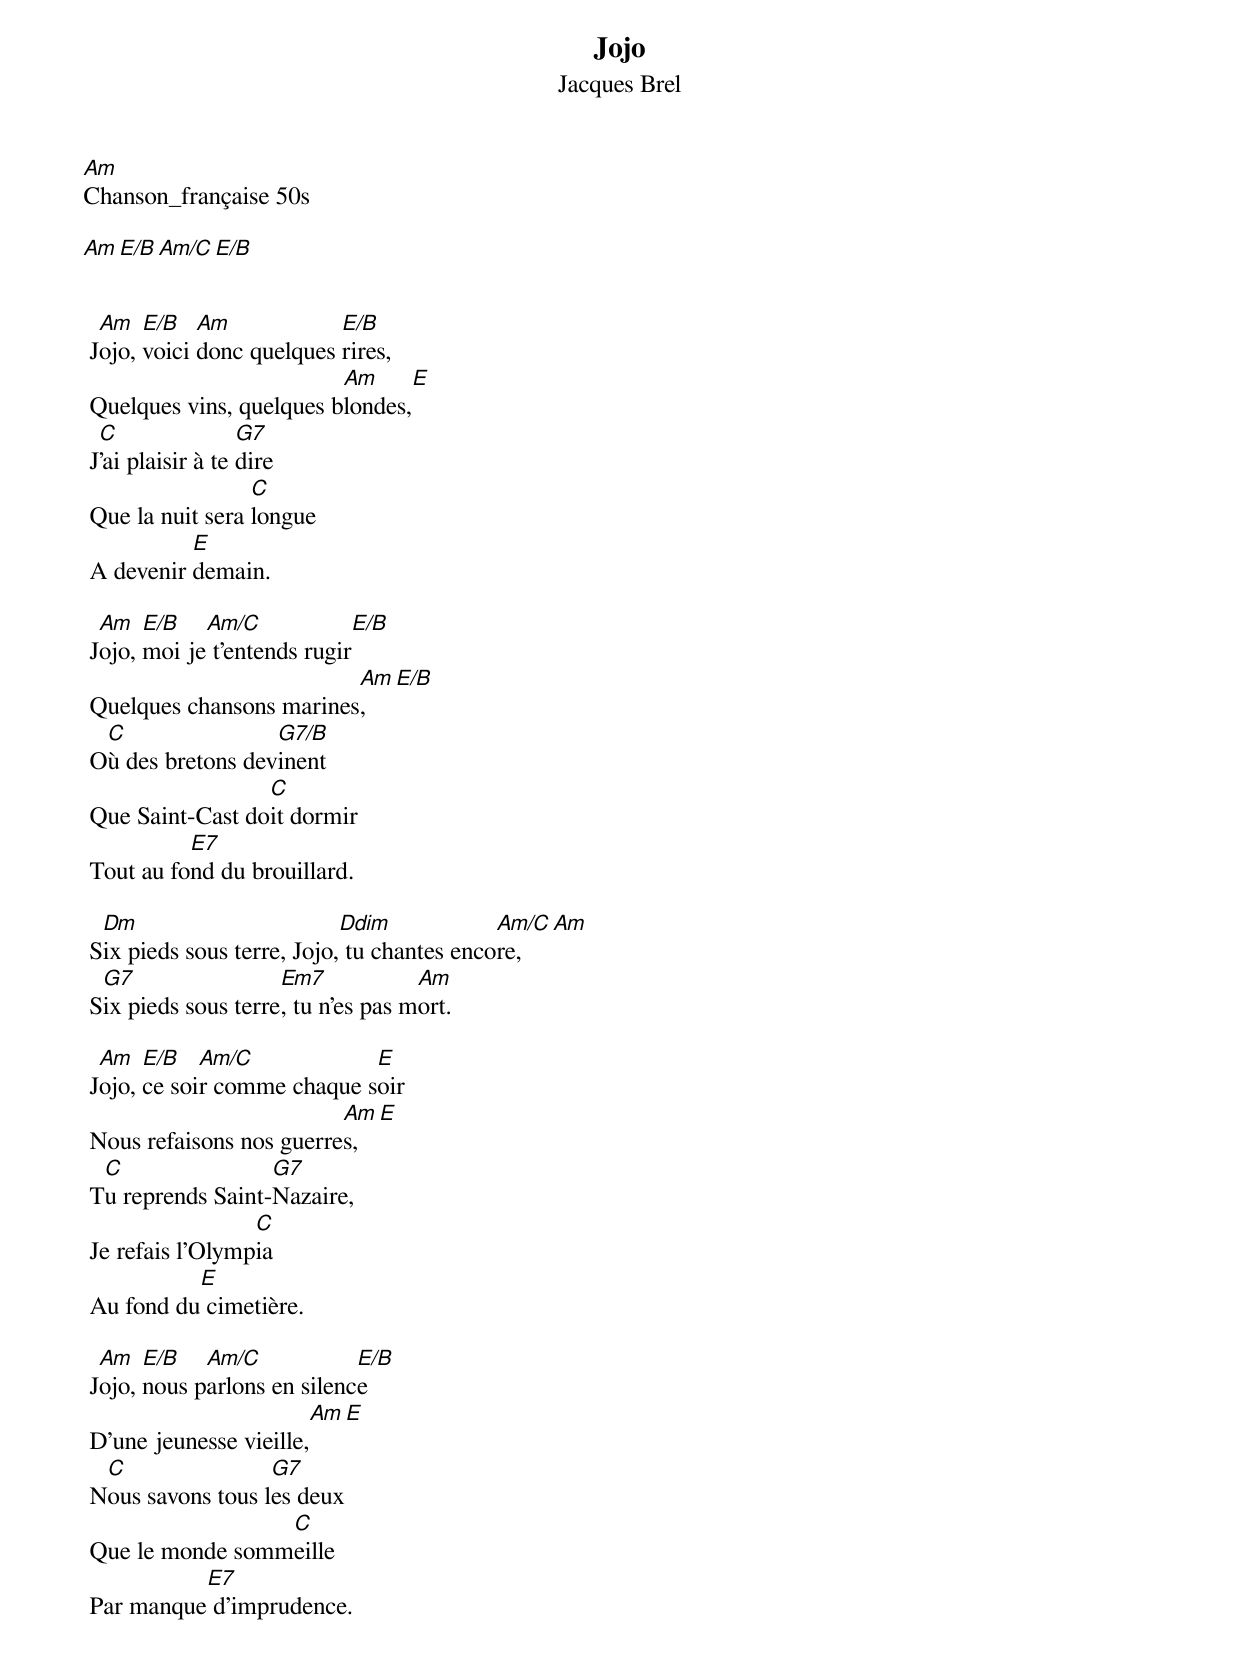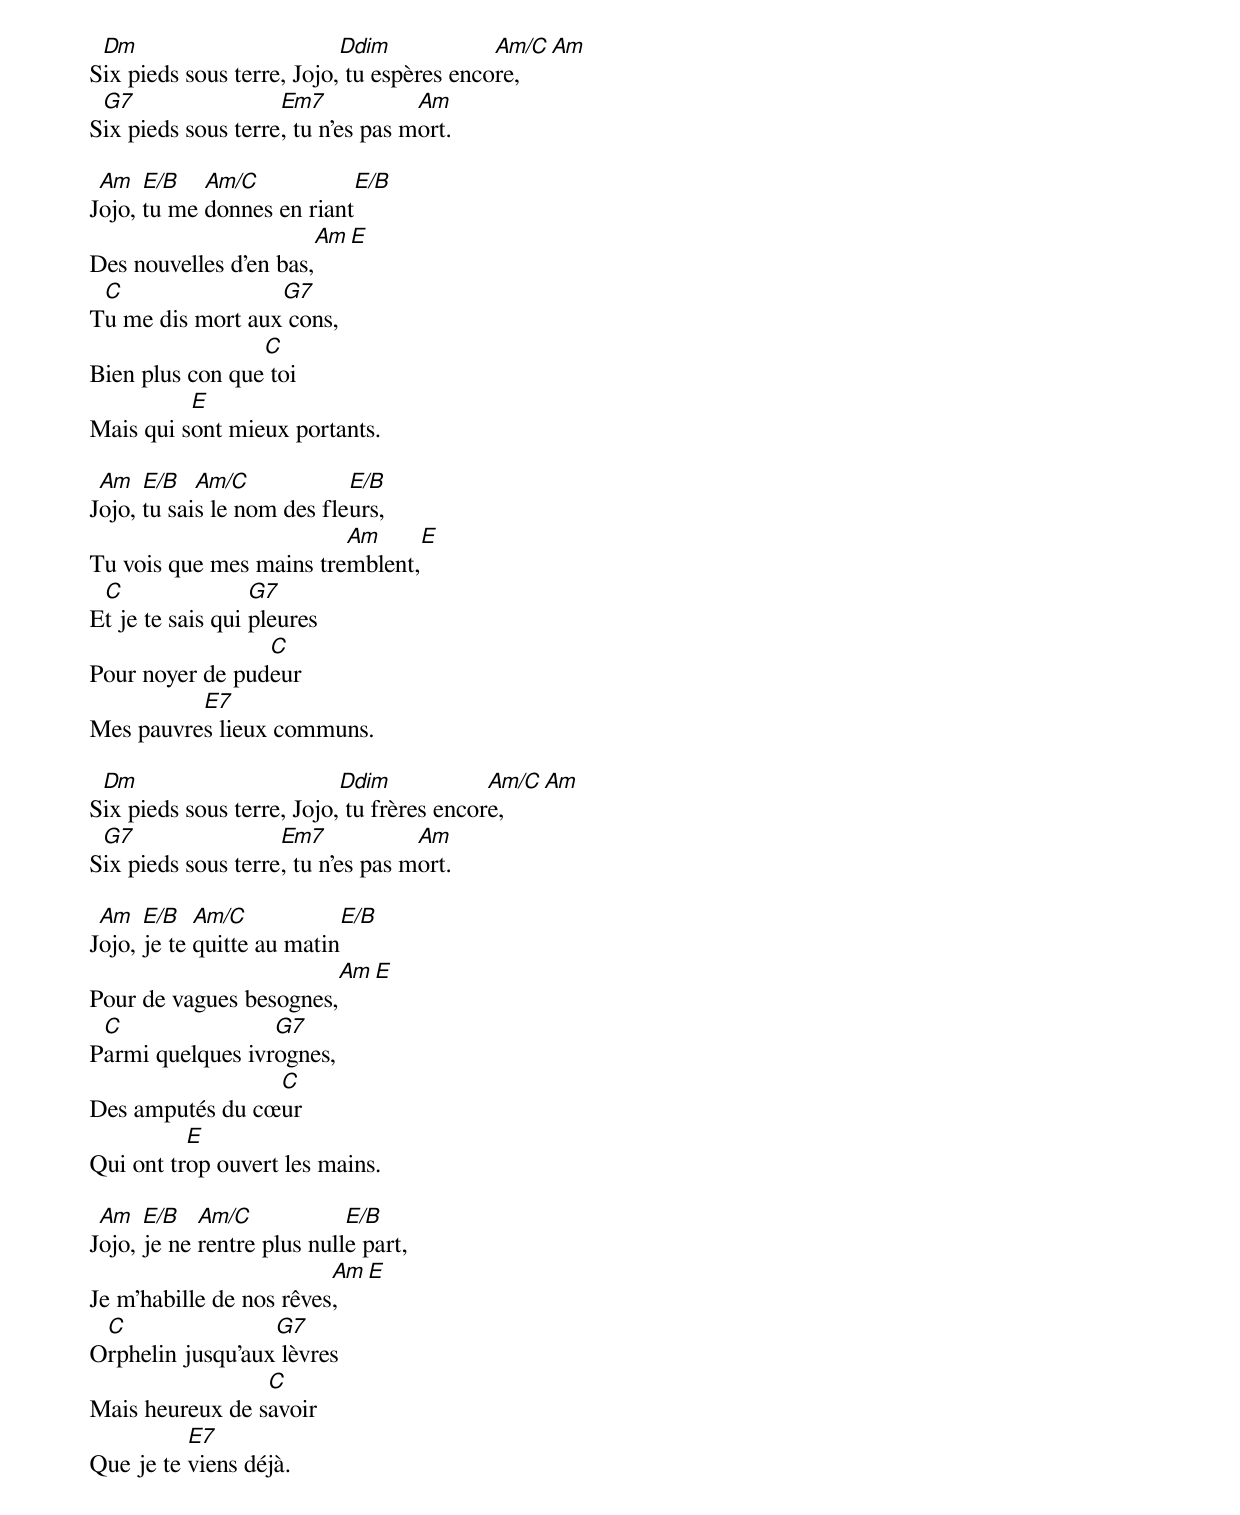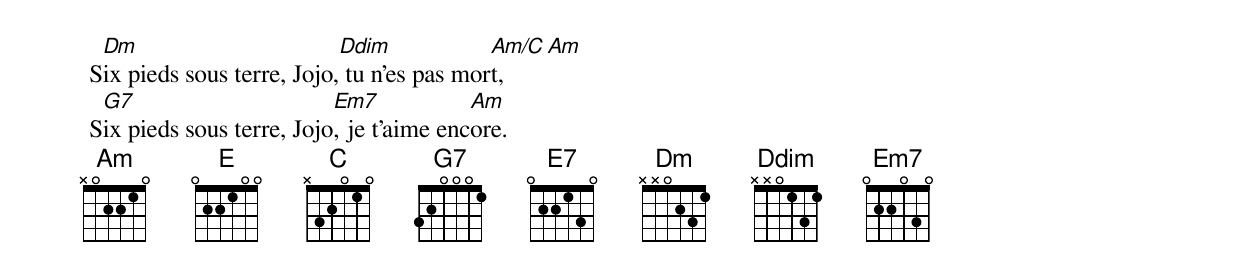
Jojo
Jacques Brel
Am
Chanson_française 50s

  Am   E/B     Am/C            E/B


  Am   E/B   Am            E/B
 Jojo, voici donc quelques rires,
                          Am     E
 Quelques vins, quelques blondes,
  C                G7
 J'ai plaisir à te dire
                  C
 Que la nuit sera longue
           E
 A devenir demain.

  Am   E/B   Am/C            E/B
 Jojo, moi je t'entends rugir
                          Am     E/B
 Quelques chansons marines,
  C                G7/B
 Où des bretons devinent
                  C
 Que Saint-Cast doit dormir
           E7
 Tout au fond du brouillard.

  Dm                        Ddim            Am/C   Am
 Six pieds sous terre, Jojo, tu chantes encore,
  G7                 Em7            Am
 Six pieds sous terre, tu n'es pas mort.

  Am   E/B   Am/C            E
 Jojo, ce soir comme chaque soir
                          Am     E
 Nous refaisons nos guerres,
  C                G7
 Tu reprends Saint-Nazaire,
                  C
 Je refais l'Olympia
           E
 Au fond du cimetière.

  Am   E/B   Am/C            E/B
 Jojo, nous parlons en silence
                          Am     E
 D'une jeunesse vieille,
  C                G7
 Nous savons tous les deux
                  C
 Que le monde sommeille
           E7
 Par manque d'imprudence.

  Dm                        Ddim            Am/C   Am
 Six pieds sous terre, Jojo, tu espères encore,
  G7                 Em7            Am
 Six pieds sous terre, tu n'es pas mort.

  Am   E/B   Am/C            E/B
 Jojo, tu me donnes en riant
                          Am     E
 Des nouvelles d'en bas,
  C                G7
 Tu me dis mort aux cons,
                  C
 Bien plus con que toi
           E
 Mais qui sont mieux portants.

  Am   E/B   Am/C            E/B
 Jojo, tu sais le nom des fleurs,
                          Am     E
 Tu vois que mes mains tremblent,
  C                G7
 Et je te sais qui pleures
                  C
 Pour noyer de pudeur
           E7
 Mes pauvres lieux communs.

  Dm                        Ddim            Am/C   Am
 Six pieds sous terre, Jojo, tu frères encore,
  G7                 Em7            Am
 Six pieds sous terre, tu n'es pas mort.

  Am   E/B   Am/C            E/B
 Jojo, je te quitte au matin
                          Am     E
 Pour de vagues besognes,
  C                G7
 Parmi quelques ivrognes,
                  C
 Des amputés du cœur
           E
 Qui ont trop ouvert les mains.

  Am   E/B   Am/C            E/B
 Jojo, je ne rentre plus nulle part,
                          Am     E
 Je m'habille de nos rêves,
  C                G7
 Orphelin jusqu'aux lèvres
                  C
 Mais heureux de savoir
           E7
 Que je te viens déjà.

  Dm                        Ddim            Am/C   Am
 Six pieds sous terre, Jojo, tu n'es pas mort,
  G7                       Em7            Am
 Six pieds sous terre, Jojo, je t'aime encore.
